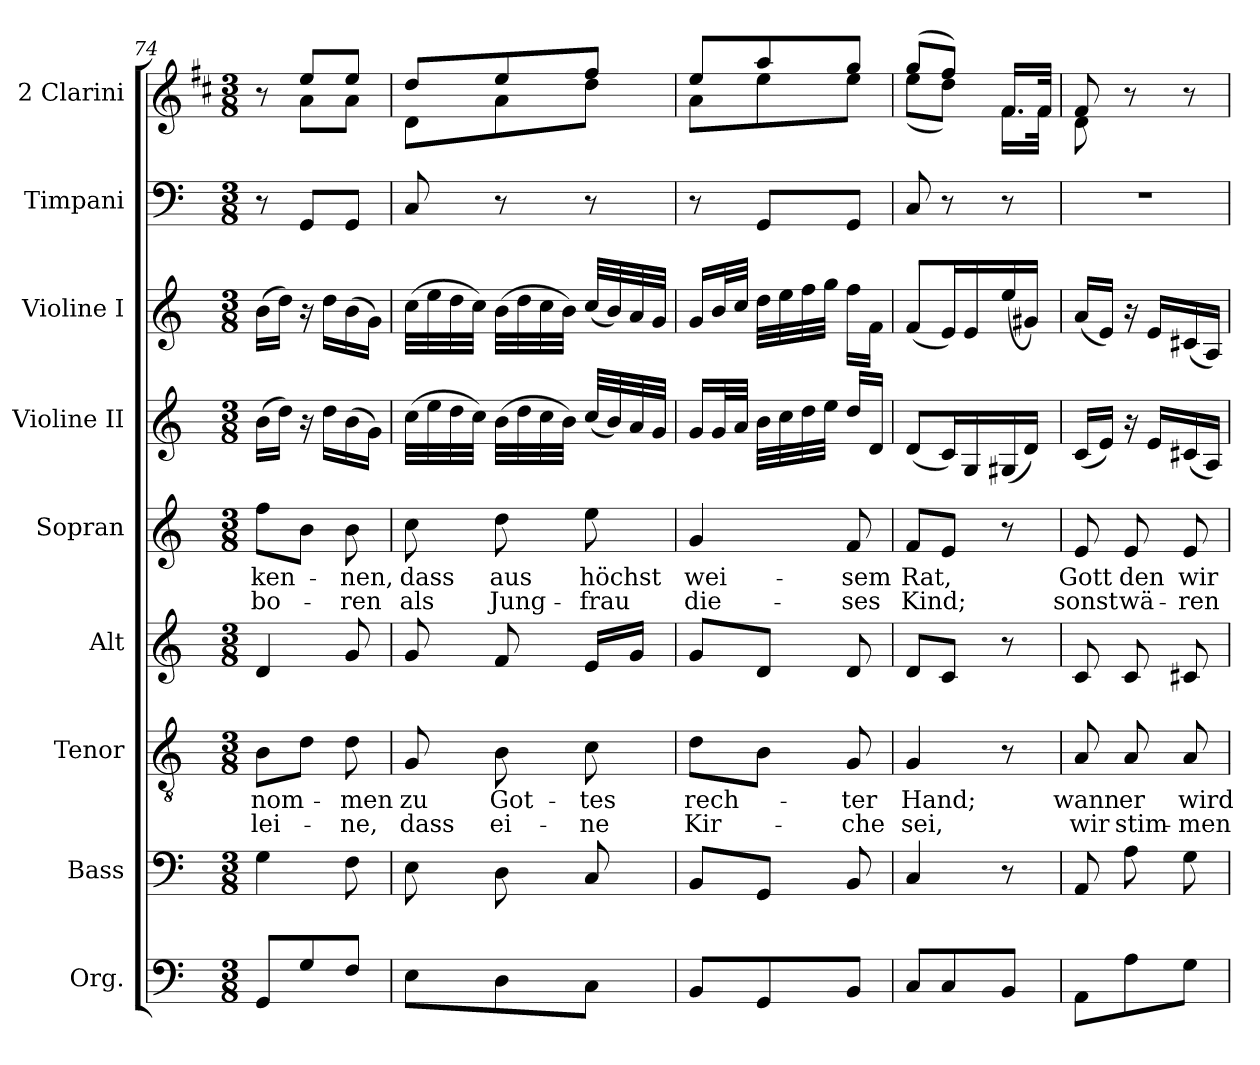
**kern	**kern	**kern	**text	**text	**kern	**kern	**text	**text	**kern	**kern	**kern	**kern
*part9	*part8	*part7	*part7	*part7	*part6	*part5	*part5	*part5	*part4	*part3	*part2	*part1
*staff9	*staff8	*staff7	*staff7	*staff7	*staff6	*staff5	*staff5	*staff5	*staff4	*staff3	*staff2	*staff1
*I"Org.	*I"Bass	*I"Tenor	*	*	*I"Alt	*I"Sopran	*	*	*I"Violine II	*I"Violine I	*I"Timpani	*I"2 Clarini
*	*	*	*	*	*	*	*	*	*	*	*I'Timp	*
*clefF4	*clefF4	*clefGv2	*	*	*clefG2	*clefG2	*	*	*clefG2	*clefG2	*clefF4	*clefG2
*ITrd7c12	*	*	*	*	*	*	*	*	*	*	*	*ITrd1c2
*k[]	*k[]	*k[]	*	*	*k[]	*k[]	*	*	*k[]	*k[]	*k[]	*k[]
*C:	*C:	*C:	*	*	*C:	*C:	*	*	*C:	*C:	*C:	*C:
*M3/8	*M3/8	*M3/8	*	*	*M3/8	*M3/8	*	*	*M3/8	*M3/8	*M3/8	*M3/8
=74	=74	=74	=74	=74	=74	=74	=74	=74	=74	=74	=74	=74
*	*	*	*	*	*	*	*	*	*	*	*	*^
8GGG/L	4G\	8B\L	-nom-	-lei-	4d/	8ff\L	-ken-	-bo-	(>16b\LL	(>16b\LL	8r	8r	8ryy
.	.	.	.	.	.	.	.	.	16dd\JJ)	16dd\JJ)	.	.	.
8GG/	.	8d\J	.	.	.	8b\J	.	.	16r	16r	8GG/L	8dd/L	8g\L
.	.	.	.	.	.	.	.	.	16dd\LL	16dd\LL	.	.	.
8FF/J	8F\	8d\	-men	-ne,	8g/	8b\	-nen,	-ren	(>16b\	(>16b\	8GG/J	8dd/J	8g\J
.	.	.	.	.	.	.	.	.	16g\JJ)	16g\JJ)	.	.	.
=75	=75	=75	=75	=75	=75	=75	=75	=75	=75	=75	=75	=75	=75
8EE\L	8E\	8G/	zu	dass	8g/	8cc\	dass	als	(>32cc\LLL	(>32cc\LLL	8C/	8cc/L	8c\L
.	.	.	.	.	.	.	.	.	32ee\	32ee\	.	.	.
.	.	.	.	.	.	.	.	.	32dd\	32dd\	.	.	.
.	.	.	.	.	.	.	.	.	32cc\JJJ)	32cc\JJJ)	.	.	.
8DD\	8D\	8B\	Got-	ei-	8f/	8dd\	aus	Jung-	(>32b\LLL	(>32b\LLL	8r	8dd/	8g\
.	.	.	.	.	.	.	.	.	32dd\	32dd\	.	.	.
.	.	.	.	.	.	.	.	.	32cc\	32cc\	.	.	.
.	.	.	.	.	.	.	.	.	32b\JJJ)	32b\JJJ)	.	.	.
8CC\J	8C/	8c\	-tes	-ne	16e/LL	8ee\	höchst	-frau	(32cc/LLL	(32cc/LLL	8r	8ee/J	8cc\J
.	.	.	.	.	.	.	.	.	32b/)	32b/)	.	.	.
.	.	.	.	.	16g/JJ	.	.	.	32a/	32a/	.	.	.
.	.	.	.	.	.	.	.	.	32g/JJJ	32g/JJJ	.	.	.
=76	=76	=76	=76	=76	=76	=76	=76	=76	=76	=76	=76	=76	=76
8BBB/L	8BB/L	8d\L	rech-	Kir-	8g/L	4g/	wei-	die-	16g/LL	16g/LL	8r	8dd/L	8g\L
.	.	.	.	.	.	.	.	.	32g/L	32b/L	.	.	.
.	.	.	.	.	.	.	.	.	32a/JJJ	32cc/JJJ	.	.	.
8GGG/	8GG/J	8B\J	.	.	8d/J	.	.	.	32b\LLL	32dd\LLL	8GG/L	8gg/	8dd\
.	.	.	.	.	.	.	.	.	32cc\	32ee\	.	.	.
.	.	.	.	.	.	.	.	.	32dd\	32ff\	.	.	.
.	.	.	.	.	.	.	.	.	32ee\JJJ	32gg\JJJ	.	.	.
8BBB/J	8BB/	8G/	-ter	-che	8d/	8f/	-sem	-ses	16dd/LL	16ff\LL	8GG/J	8ff/J	8dd\J
.	.	.	.	.	.	.	.	.	16d/JJ	16f\JJ	.	.	.
!!LO:LB:g=z	!!
=77	=77	=77	=77	=77	=77	=77	=77	=77	=77	=77	=77	=77	=77
8CC/L	4C/	4G/	Hand;	sei,	8d/L	8f/L	Rat,	Kind;	(8d/L	(8f/L	8C/	(8ff/L	(8dd\L
8CC/	.	.	.	.	8c/J	8e/J	.	.	16c/L)	16e/L)	8r	8ee/J)	8cc\J)
.	.	.	.	.	.	.	.	.	16G/	16e/	.	.	.
8BBB/J	8r	8r	.	.	8r	8r	.	.	(16G#X/	(16ee/	8r	16.e/LL	16.e\LL
.	.	.	.	.	.	.	.	.	16d/JJ)	16g#X/JJ)	.	.	.
.	.	.	.	.	.	.	.	.	.	.	.	32e/JJk	32e\JJk
=78	=78	=78	=78	=78	=78	=78	=78	=78	=78	=78	=78	=78	=78
8AAA\L	8AA/	8A/	wann	wir	8c/	8e/	Gott	sonst	(16c/LL	(16a/LL	4.r	8e/	8c\
.	.	.	.	.	.	.	.	.	16e/JJ)	16e/JJ)	.	.	.
8AA\	8A\	8A/	er	stim-	8c/	8e/	den	wä-	16r	16r	.	8r	8ryy
.	.	.	.	.	.	.	.	.	16e/LL	16e/LL	.	.	.
8GG\J	8G\	8A/	wird	-men	8c#X/	8e/	wir	-ren	(16c#X/	(16c#X/	.	8r	8ryy
.	.	.	.	.	.	.	.	.	16A/JJ)	16A/JJ)	.	.	.
*	*	*	*	*	*	*	*	*	*	*	*	*v	*v
=	=	=	=	=	=	=	=	=	=	=	=	=
*-	*-	*-	*-	*-	*-	*-	*-	*-	*-	*-	*-	*-
